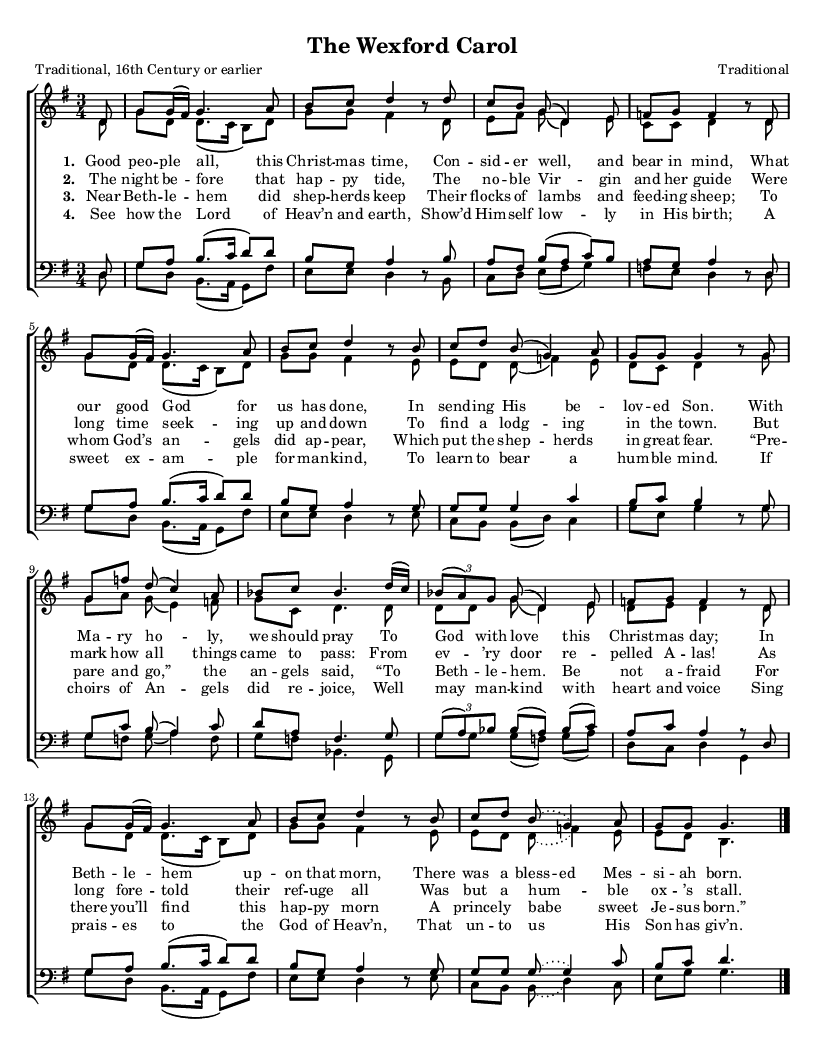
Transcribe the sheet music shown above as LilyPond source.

\version "2.14.2"
\include "header.ly"
\header {
  title = "The Wexford Carol"
  poet = "Traditional, 16th Century or earlier"
  composer = "Traditional"
  % arranger = \markup\oldStyleNum"Edited by Benjamin Bloomfield (1984–)"
}

global = {
  \preamble
  \key g \major
  \time 3/4
  \slurSolid
  #(set-global-staff-size 12)
  \set Timing.beamExceptions = #'()
  \set Timing.baseMoment = #(ly:make-moment 1/4)
}

sopMusic = \relative c' {
  \partial 8 d8 |
  g8 g16( fis) g4. a8 |
  b c d4 b8\rest d |
  c b g( d4) e8 |
  f g f4 \bar"" b8\rest d, |

  g g16( fis) g4. a8 |
  b c d4 b8\rest b |
  c d b( g4) a8 |
  g g g4 \bar"" b8\rest

  g |
  g8 f' d( c4) a8 |
  bes c bes4. d16( c) |
  \times 2/3 {bes8( a) g} g( d4) e8 |
  f g f4 \bar"" b8\rest d, |

  g8 g16( fis) g4. a8 |
  b c d4 b8\rest b |
  c d \slurDotted b8( g4) a8 |
  g g g4. \bar "|."
}
sopWords = \lyricmode {

}

altoMusic = \relative c' {
  d8 |
  g d d8.( c16 b8) d |
  g g fis4 s8 d |
  e fis g( d4) e8 |
  c c d4 s8 d |

  g d d8.( c16 b8) d |
  g g fis4 s8 e |
  e8 d d( f4) e8 |
  d c d4 s8 |

  g |
  g a g( e4) f8 |
  g8 c, d4. d8 |
  d d g( d4) e8 |
  d e d4 s8 d |

  g d d8.( c16 b8) d |
  g g fis4 s8 e |
  e8 d \slurDotted d( f4) e8 |
  e d b4.
}

altoWords = \lyricmode {
  \set stanza = #"1. "
  \set associatedVoice = "tenors"
  Good peo -- ple all, this Christ -- mas time,
  Con -- sid -- er well, and bear in mind,
  What our good God for us has done,
  In send -- ing His be -- lov -- ed Son.

  With Ma -- ry ho -- ly, we should pray
  To God with love this Christ -- mas day;
  In Beth -- le -- hem up -- on that morn,
  There was a
  \set ignoreMelismata = ##t
  bless -- ed Mes -- si -- ah born.
  \unset ignoreMelismata
}

altoWordsII = \lyricmode {
  \set stanza = #"2. "
  \set associatedVoice = "tenors"
  The night be -- fore that hap -- py tide,
  The no -- ble Vir -- gin and her guide
  Were long time seek -- ing up and down
  To find a lodg -- ing in the town.
  But mark how all things came to pass:
  From ev -- ’ry door re -- pelled A -- las!
  As long fore -- told their ref -- uge all
  Was but a hum -- ble ox -- ’s stall.
}

altoWordsIII = \lyricmode {
  \set stanza = #"3. "
  \set associatedVoice = "tenors"
  Near Beth -- le -- hem did shep -- herds keep
  Their flocks of lambs and feed -- ing sheep;
  To whom God’s an -- gels did ap -- pear,
  Which put the shep -- herds in great fear.
  “Pre -- pare and go,” the an -- gels said,
  “To Beth -- le -- hem. Be not a -- fraid
  For there you’ll find this hap -- py morn
  A prince -- ly babe sweet Je -- sus born.”
}

altoWordsIV = \lyricmode {
  \set stanza = #"4. "
  \set associatedVoice = "tenors"
  See how the Lord of Heav’n and earth,
  Show’d Him -- self low -- ly in His birth;
  A sweet ex -- am -- ple for man -- kind,
  To learn to bear a hum -- ble mind.
  If choirs of An -- gels did re -- joice,
  Well may man -- kind with heart and voice
  Sing prais -- es to the God of Heav’n,
  That un -- to us His Son has giv’n.
}

tenorMusic = \relative c {
  d8 |
  g a b8.( c16 d8) d |
  b g a4 s8 b |
  a fis b( a c) b |
  a g a4 s8 d, |

  g a b8.( c16 d8) d |
  b g a4 s8 g |
  g g g4 c |
  b8 c b4 s8 |

  g |
  g c b( a4) c8 |
  d8 a f4. g8 |
  \times 2/3 {g( a) bes} bes( a) bes( c) |
  a c a4 r8 d, |

  g a b8.( c16 d8) d |
  b g a4 s8 g |
  g g \slurDotted g8( g4) c8 |
  b c d4.
}

bassMusic = \relative c {
  d8 |
  g d b8.( a16 g8) fis' |
  e e d4 d8\rest b |
  c d e( fis g4) |
  f8 e d4 d8\rest d |

  g d b8.( a16 g8) fis' |
  e e d4 d8\rest e |
  c b b( d ) c4 |
  g'8 e g4 d8\rest

  g |
  g f g( a4) f8 |
  g f bes,4. g8 |
  g' g g( f) g( a) |
  d, c d4 g, |

  g'8 d b8.( a16 g8) fis' |
  e e d4 d8\rest e |
  c b \slurDotted b( d4) c8 |
  e g g4.
}

\score {
  <<
    \new ChoirStaff <<
      \new Staff = women <<
        \new Voice = "sopranos" { \voiceOne << \global \sopMusic >> }
        \new Voice = "altos" { \voiceTwo << \global \altoMusic >> }
      >>
      \new Staff = men <<
        \clef bass
        \new Voice = "tenors" { \voiceOne << \global \tenorMusic >> }
        \new Voice = "basses" { \voiceTwo << \global \bassMusic >> }
      >>
      \new Lyrics = "altosIV"  \with { alignBelowContext = #"women" } \lyricsto "altos" \altoWordsIV
      \new Lyrics = "altosIII"  \with { alignBelowContext = #"women" } \lyricsto "altos" \altoWordsIII
      \new Lyrics = "altosII"  \with { alignBelowContext = #"women" } \lyricsto "altos" \altoWordsII
      \new Lyrics = "altos"  \with { alignBelowContext = #"women" } \lyricsto "altos" \altoWords
    >>
  >>
}
